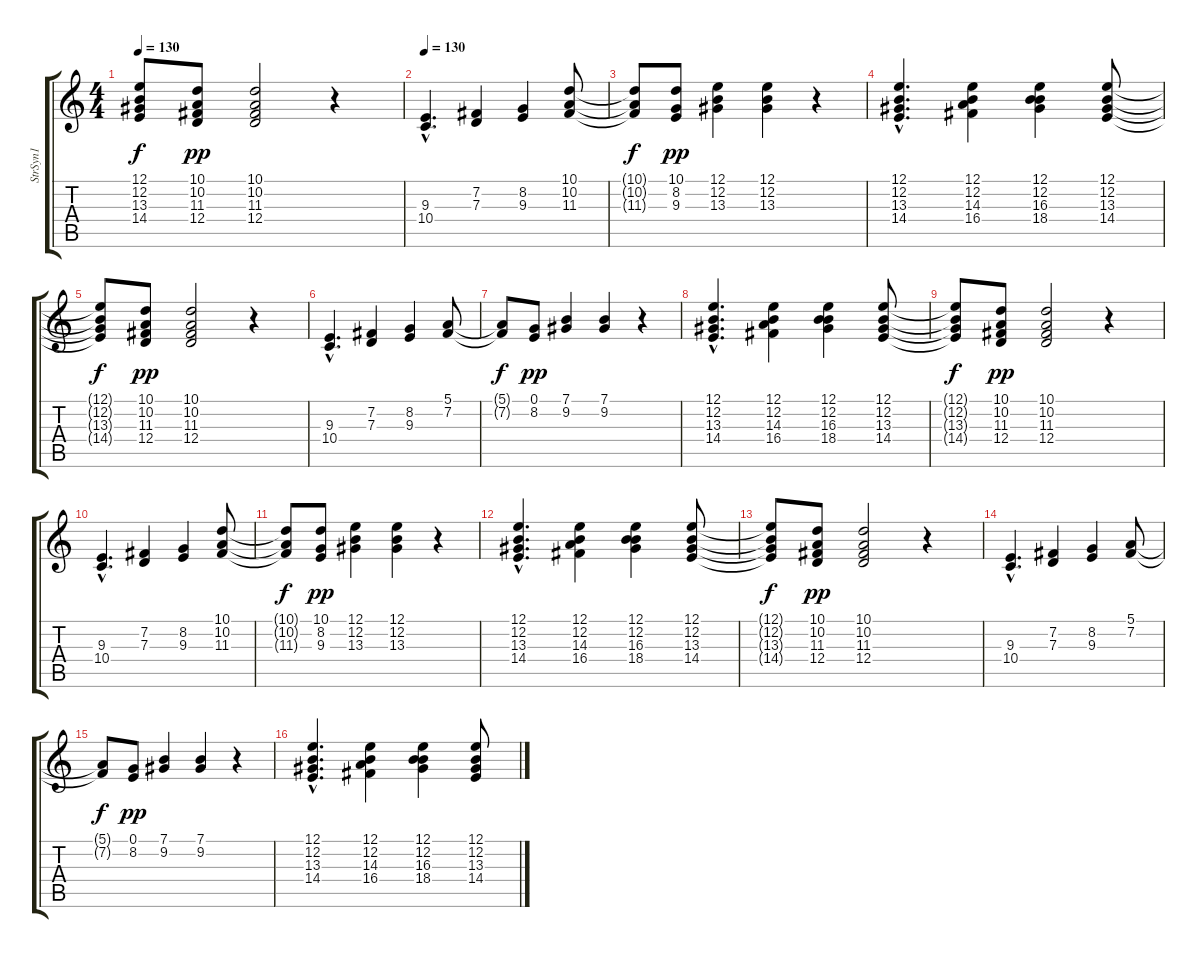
\track ("StrSyn1" "StrSyn1") {instrument synthstrings1}
\staff {score tabs}
\tuning (E4 B3 G3 D3 A2 E2) {hide}
\ts (4 4)
\tempo 130
\clef g2
\ks c
(12.1{t} 12.2{t} 13.3{t} 14.4{t}).8{dy f} (10.1 10.2 11.3 12.4).8{dy pp} (10.1 10.2 11.3 12.4).2 r.4 |
\tempo 130
(9.3{hac} 10.4{hac}).4{d} (7.2 7.3).4 (8.2 9.3).4 (10.1 10.2 11.3).8 |
(10.1{t} 10.2{t} 11.3{t}).8{dy f} (10.1 8.2 9.3).8{dy pp} (12.1 12.2 13.3).4 (12.1 12.2 13.3).4 r.4 |
(12.1{hac} 12.2{hac} 13.3{hac} 14.4{hac}).4{d} (12.1 12.2 14.3 16.4).4 (12.1 12.2 16.3 18.4).4 (12.1 12.2 13.3 14.4).8 |
(12.1{t} 12.2{t} 13.3{t} 14.4{t}).8{dy f} (10.1 10.2 11.3 12.4).8{dy pp} (10.1 10.2 11.3 12.4).2 r.4 |
(9.3{hac} 10.4{hac}).4{d} (7.2 7.3).4 (8.2 9.3).4 (5.1 7.2).8 |
(5.1{t} 7.2{t}).8{dy f} (0.1 8.2).8{dy pp} (7.1 9.2).4 (7.1 9.2).4 r.4 |
(12.1{hac} 12.2{hac} 13.3{hac} 14.4{hac}).4{d} (12.1 12.2 14.3 16.4).4 (12.1 12.2 16.3 18.4).4 (12.1 12.2 13.3 14.4).8 |
(12.1{t} 12.2{t} 13.3{t} 14.4{t}).8{dy f} (10.1 10.2 11.3 12.4).8{dy pp} (10.1 10.2 11.3 12.4).2 r.4 |
(9.3{hac} 10.4{hac}).4{d} (7.2 7.3).4 (8.2 9.3).4 (10.1 10.2 11.3).8 |
(10.1{t} 10.2{t} 11.3{t}).8{dy f} (10.1 8.2 9.3).8{dy pp} (12.1 12.2 13.3).4 (12.1 12.2 13.3).4 r.4 |
(12.1{hac} 12.2{hac} 13.3{hac} 14.4{hac}).4{d} (12.1 12.2 14.3 16.4).4 (12.1 12.2 16.3 18.4).4 (12.1 12.2 13.3 14.4).8 |
(12.1{t} 12.2{t} 13.3{t} 14.4{t}).8{dy f} (10.1 10.2 11.3 12.4).8{dy pp} (10.1 10.2 11.3 12.4).2 r.4 |
(9.3{hac} 10.4{hac}).4{d} (7.2 7.3).4 (8.2 9.3).4 (5.1 7.2).8 |
(5.1{t} 7.2{t}).8{dy f} (0.1 8.2).8{dy pp} (7.1 9.2).4 (7.1 9.2).4 r.4 |
(12.1{hac} 12.2{hac} 13.3{hac} 14.4{hac}).4{d} (12.1 12.2 14.3 16.4).4 (12.1 12.2 16.3 18.4).4 (12.1 12.2 13.3 14.4).8
